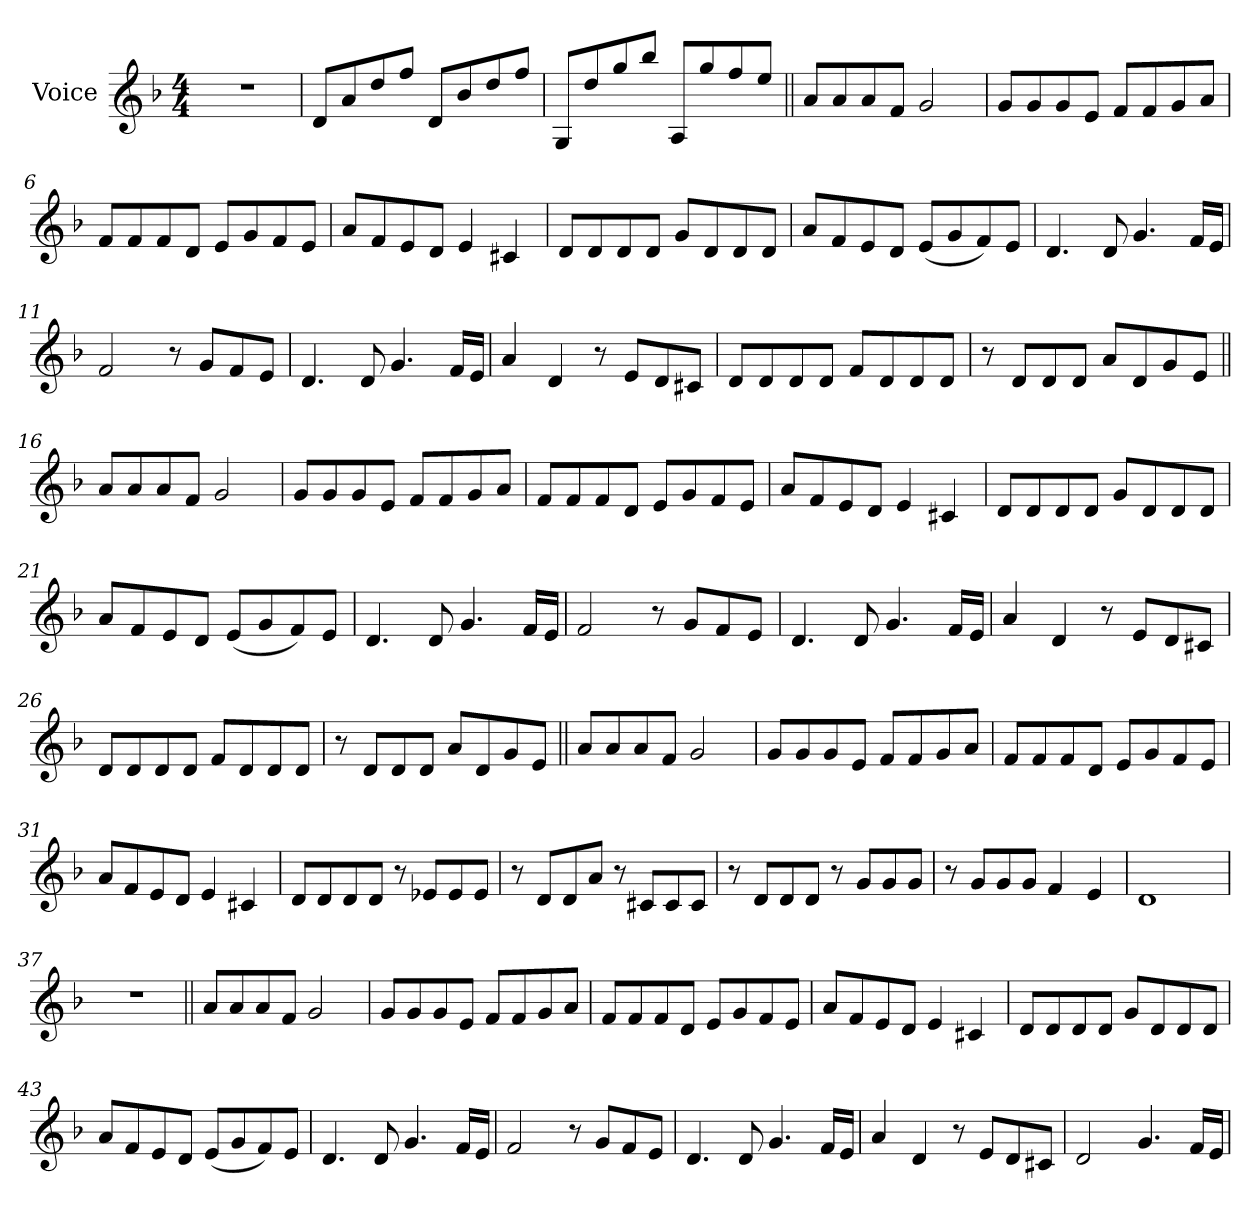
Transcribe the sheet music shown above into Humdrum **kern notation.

**kern
*part1
*staff1
*I"Voice
*I'Vc.
*clefG2
*k[b-]
*M4/4
=1
1r
=2
8d!L
8a!
8dd!
8ff!J
8d!L
8b-!
8dd!
8ff!J
=3
8G!L
8dd!
8gg!
8bb-!J
8A!L
8gg!
8ff!
8ee!J
=4||
8aL
8a
8a
8fJ
2g
=5
8gL
8g
8g
8eJ
8fL
8f
8g
8aJ
=6
8fL
8f
8f
8dJ
8eL
8g
8f
8eJ
=7
8aL
8f
8e
8dJ
4e
4c#X
=8
8dL
8d
8d
8dJ
8gL
8d
8d
8dJ
=9
8aL
8f
8e
8dJ
(<8eL
8g
8f)
8eJ
=10
4.d
8d
4.g
16fLL
16eJJ
=11
2f
8r
8gL
8f
8eJ
=12
4.d
8d
4.g
16fLL
16eJJ
=13
4a
4d
8r
8eL
8d
8c#XJ
=14
8dL
8d!
8d!
8d!J
8f!L
8d!
8d!
8d!J
=15
8r
8d!L
8d!
8d!J
8a!L
8d!
8g!
8e!J
=16||
8aL
8a
8a
8fJ
2g
=17
8gL
8g
8g
8eJ
8fL
8f
8g
8aJ
=18
8fL
8f
8f
8dJ
8eL
8g
8f
8eJ
=19
8aL
8f
8e
8dJ
4e
4c#X
=20
8dL
8d
8d
8dJ
8gL
8d
8d
8dJ
=21
8aL
8f
8e
8dJ
(<8eL
8g
8f)
8eJ
=22
4.d
8d
4.g
16fLL
16eJJ
=23
2f
8r
8gL
8f
8eJ
=24
4.d
8d
4.g
16fLL
16eJJ
=25
4a
4d
8r
8eL
8d
8c#XJ
=26
8dL
8d!
8d!
8d!J
8f!L
8d!
8d!
8d!J
=27
8r
8d!L
8d!
8d!J
8a!L
8d!
8g!
8e!J
=28||
8aL
8a
8a
8fJ
2g
=29
8gL
8g
8g
8eJ
8fL
8f
8g
8aJ
=30
8fL
8f
8f
8dJ
8eL
8g
8f
8eJ
=31
8aL
8f
8e
8dJ
4e
4c#X
=32
8dL
8d!
8d!
8d!J
8r
8e-X!L
8e-!
8e-!J
=33
8r
8d!L
8d!
8a!J
8r
8c#X!L
8c#!
8c#!J
=34
8r
8d!L
8d!
8d!J
8r
8g!L
8g!
8g!J
=35
8r
8g!L
8g!
8g!J
4f!
4e!
=36
1d!
=37
1r
=38||
8aL
8a
8a
8fJ
2g
=39
8gL
8g
8g
8eJ
8fL
8f
8g
8aJ
=40
8fL
8f
8f
8dJ
8eL
8g
8f
8eJ
=41
8aL
8f
8e
8dJ
4e
4c#X
=42
8dL
8d
8d
8dJ
8gL
8d
8d
8dJ
=43
8aL
8f
8e
8dJ
(<8eL
8g
8f)
8eJ
=44
4.d
8d
4.g
16fLL
16eJJ
=45
2f
8r
8gL
8f
8eJ
=46
4.d
8d
4.g
16fLL
16eJJ
=47
4a
4d
8r
8eL
8d
8c#XJ
=48
2d
4.g
16fLL
16eJJ
=
*-
